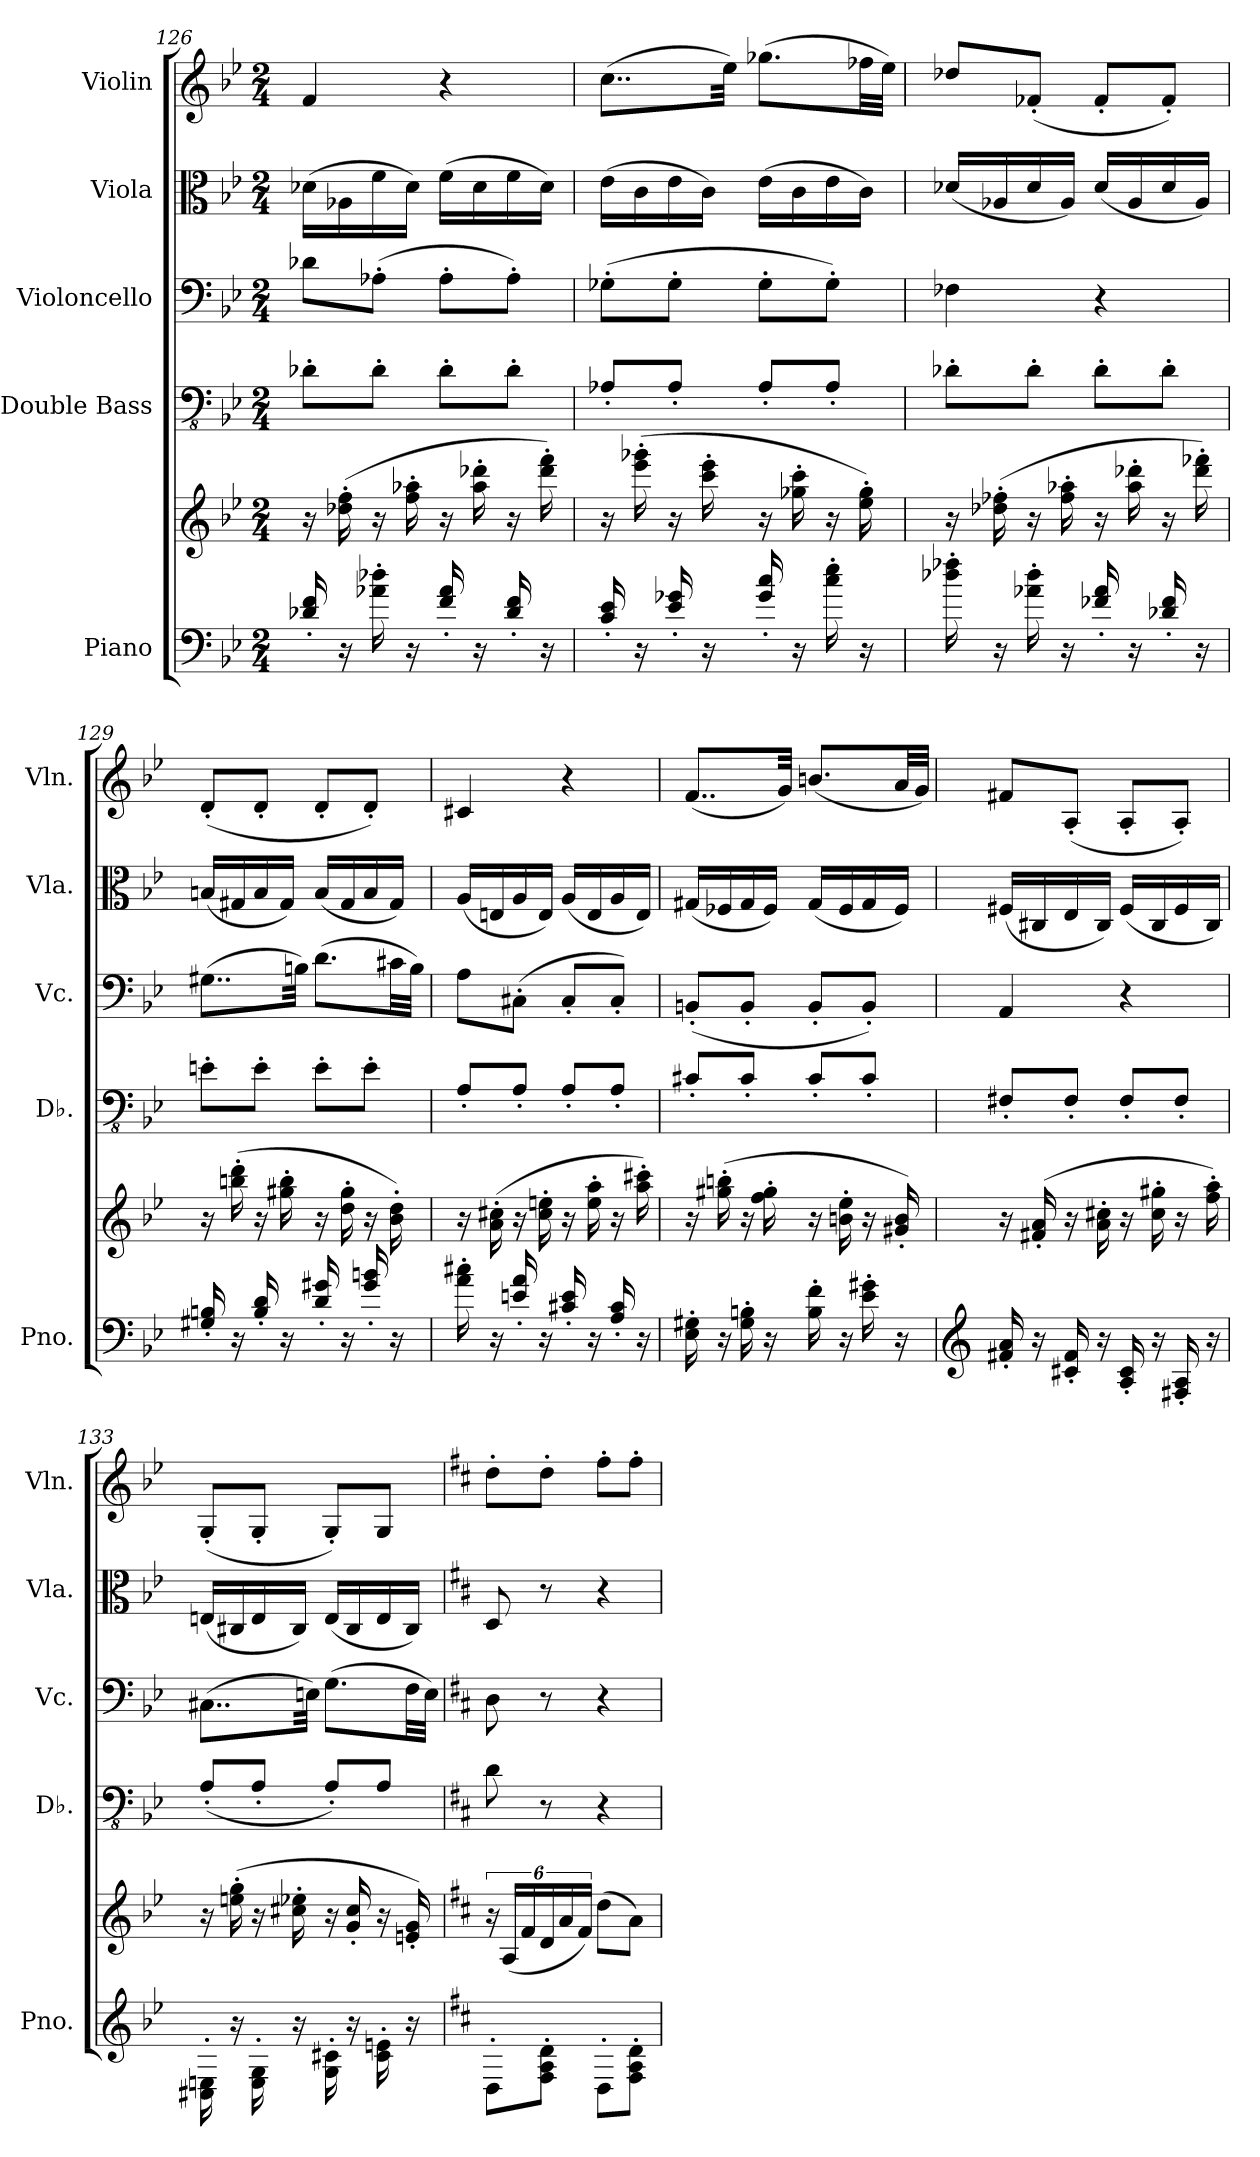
**kern	**kern	**kern	**kern	**kern	**kern
*part5	*part5	*part4	*part3	*part2	*part1
*staff6	*staff5	*staff4	*staff3	*staff2	*staff1
*I"Piano	*	*I"Double Bass	*I"Violoncello	*I"Viola	*I"Violin
*I'Pno.	*	*I'Db.	*I'Vc.	*I'Vla.	*I'Vln.
!!LO:LB:g=z
*clefF4	*clefG2	*clefFv4	*clefF4	*clefC3	*clefG2
*	*	*ITrd7c12	*	*	*
*k[b-e-]	*k[b-e-]	*k[b-e-]	*k[b-e-]	*k[b-e-]	*k[b-e-]
*M2/4	*M2/4	*M2/4	*M2/4	*M2/4	*M2/4
=126	=126	=126	=126	=126	=126
16d-X/' 16f/'	16r	8DD-X'\L	8d-X\L	(16d-X\LL	4f/
16r	(16dd-X\' 16ff\'	.	.	16A-X\	.
16a-X\' 16dd-X\'	16r	8DD-'\J	(8A-X'\J	16f\	.
16r	16ff\' 16aa-X\'	.	.	16d-\JJ)	.
16f/' 16a-/'	16r	8DD-'\L	8A-'\L	(16f\LL	4r
16r	16aa-\' 16ddd-X\'	.	.	16d-\	.
16d-/' 16f/'	16r	8DD-'\J	8A-'\J)	16f\	.
16r	16ddd-\' 16fff\')	.	.	16d-\JJ)	.
=127	=127	=127	=127	=127	=127
16c/' 16e-/'	16r	8AAA-X'/L	(8G-X'\L	(16e-\LL	(8..cc\L
16r	(16eee-\' 16ggg-X\'	.	.	16c\	.
16e-/' 16g-X/'	16r	8AAA-'/J	8G-'\J	16e-\	.
16r	16ccc\' 16eee-\'	.	.	16c\JJ)	.
.	.	.	.	.	32ee-\Jkk)
16g-/' 16cc/'	16r	8AAA-'/L	8G-'\L	(16e-\LL	(8.gg-X\L
16r	16gg-X\' 16ccc\'	.	.	16c\	.
16cc\' 16ee-\'	16r	8AAA-'/J	8G-'\J)	16e-\	.
16r	16ee-\' 16gg-\')	.	.	16c\JJ)	32ff-X\LL
.	.	.	.	.	32ee-\JJJ)
=128	=128	=128	=128	=128	=128
16dd-X\' 16ff-X\'	16r	8DD-X'\L	4F-X\	(16d-X/LL	8dd-X/L
16r	(16dd-X\' 16ff-X\'	.	.	16A-X/	.
16a-X\' 16dd-\'	16r	8DD-'\J	.	16d-/	(8f-X'/J
16r	16ff-\' 16aa-X\'	.	.	16A-/JJ)	.
16f-X/' 16a-/'	16r	8DD-'\L	4r	(16d-/LL	8f-'/L
16r	16aa-\' 16ddd-X\'	.	.	16A-/	.
16d-X/' 16f-/'	16r	8DD-'\J	.	16d-/	8f-'/J)
16r	16ddd-\' 16fff-X\')	.	.	16A-/JJ)	.
!!LO:PB:g=z
=129	=129	=129	=129	=129	=129
16G#X/' 16Bn/'	16r	8EEn'\L	(8..G#X\L	(16Bn/LL	(8d'/L
16r	(16bbn\' 16ddd\'	.	.	16G#X/	.
16B/' 16d/'	16r	8EE'\J	.	16B/	8d'/J
16r	16gg#X\' 16bb\'	.	.	16G#/JJ)	.
.	.	.	32Bn\Jkk)	.	.
16d/' 16g#X/'	16r	8EE'\L	(8.d\L	(16B/LL	8d'/L
16r	16dd\' 16gg#\'	.	.	16G#/	.
16g#/' 16bn/'	16r	8EE'\J	.	16B/	8d'/J)
16r	16b-\' 16dd\')	.	32c#X\LL	16G#/JJ)	.
.	.	.	32B\JJJ)	.	.
=130	=130	=130	=130	=130	=130
16a\' 16cc#X\'	16r	8AAA'/L	8A\L	(16A/LL	4c#X/
16r	(16a\' 16cc#X\'	.	.	16En/	.
16en/' 16a/'	16r	8AAA'/J	(8C#X'\J	16A/	.
16r	16cc#\' 16een\'	.	.	16E/JJ)	.
16c#X/' 16e/'	16r	8AAA'/L	8C#'/L	(16A/LL	4r
16r	16ee\' 16aa\'	.	.	16E/	.
16A/' 16c#/'	16r	8AAA'/J	8C#'/J)	16A/	.
16r	16aa\' 16ccc#X\')	.	.	16E/JJ)	.
!!LO:LB:g=z
=131	=131	=131	=131	=131	=131
16E-\' 16G#X\'	16r	8CC#X'/L	(8BBn'/L	(16G#X/LL	(8..f/L
16r	(16gg#X\' 16bbn\'	.	.	16F-X/	.
16G#\' 16Bn\'	16r	8CC#'/J	8BB'/J	16G#/	.
16r	16ff\' 16gg#\'	.	.	16F-/JJ)	.
.	.	.	.	.	32g/Jkk)
16B\' 16f\'	16r	8CC#'/L	8BB'/L	(16G#/LL	(8.bn/L
16r	16bn\' 16ee-\'	.	.	16F-/	.
16e-\' 16g#X\'	16r	8CC#'/J	8BB'/J)	16G#/	.
16r	16g#X/' 16b/')	.	.	16F-/JJ)	32a/LL
.	.	.	.	.	32g/JJJ)
=132	=132	=132	=132	=132	=132
*clefG2	*	*	*	*	*
16f#X/' 16a/'	16r	8FFF#X'/L	4AA/	(16F#X/LL	8f#X/L
16r	(16f#X/' 16a/'	.	.	16C#X/	.
16c#X/' 16f#/'	16r	8FFF#'/J	.	16E-/	(8A'/J
16r	16a\' 16cc#X\'	.	.	16C#/JJ)	.
16A/' 16c#/'	16r	8FFF#'/L	4r	(16F#/LL	8A'/L
16r	16cc#\' 16gg#X\'	.	.	16C#/	.
16F#X/' 16A/'	16r	8FFF#'/J	.	16F#/	8A'/J)
16r	16ff\' 16aa\')	.	.	16C#/JJ)	.
!!LO:PB:g=z
=133	=133	=133	=133	=133	=133
16C#X\' 16En\'	16r	(8AAA'/L	(8..C#X\L	(16En/LL	(8G'/L
16r	(16een\' 16gg\'	.	.	16C#X/	.
16E\' 16G\'	16r	8AAA'/J	.	16E/	8G'/J
16r	16cc#X\' 16ee-X\'	.	.	16C#/JJ)	.
.	.	.	32En\Jkk)	.	.
16G\' 16c#X\'	16r	8AAA'/L)	(8.G\L	(16E/LL	8G'/L)
16r	16g/' 16cc#/'	.	.	16C#/	.
16c#\' 16en\'	16r	8AAA/J	.	16E/	8G/J
16r	16en/' 16g/')	.	32F\LL	16C#/JJ)	.
.	.	.	32E\JJJ)	.	.
=134	=134	=134	=134	=134	=134
*k[f#c#]	*k[f#c#]	*k[f#c#]	*k[f#c#]	*k[f#c#]	*k[f#c#]
8D'\L	24r	8DD\	8D\	8D/	8dd'\L
.	(24A/LL	.	.	.	.
.	24f#/	.	.	.	.
8F#\' 8A\' 8d\'J	24d/	8r	8r	8r	8dd'\J
.	24a/	.	.	.	.
.	24f#/JJ)	.	.	.	.
8D'\L	(8dd\L	4r	4r	4r	8ff#'\L
8F#\' 8A\' 8d\'J	8a\J)	.	.	.	8ff#'\J
=	=	=	=	=	=
*-	*-	*-	*-	*-	*-
